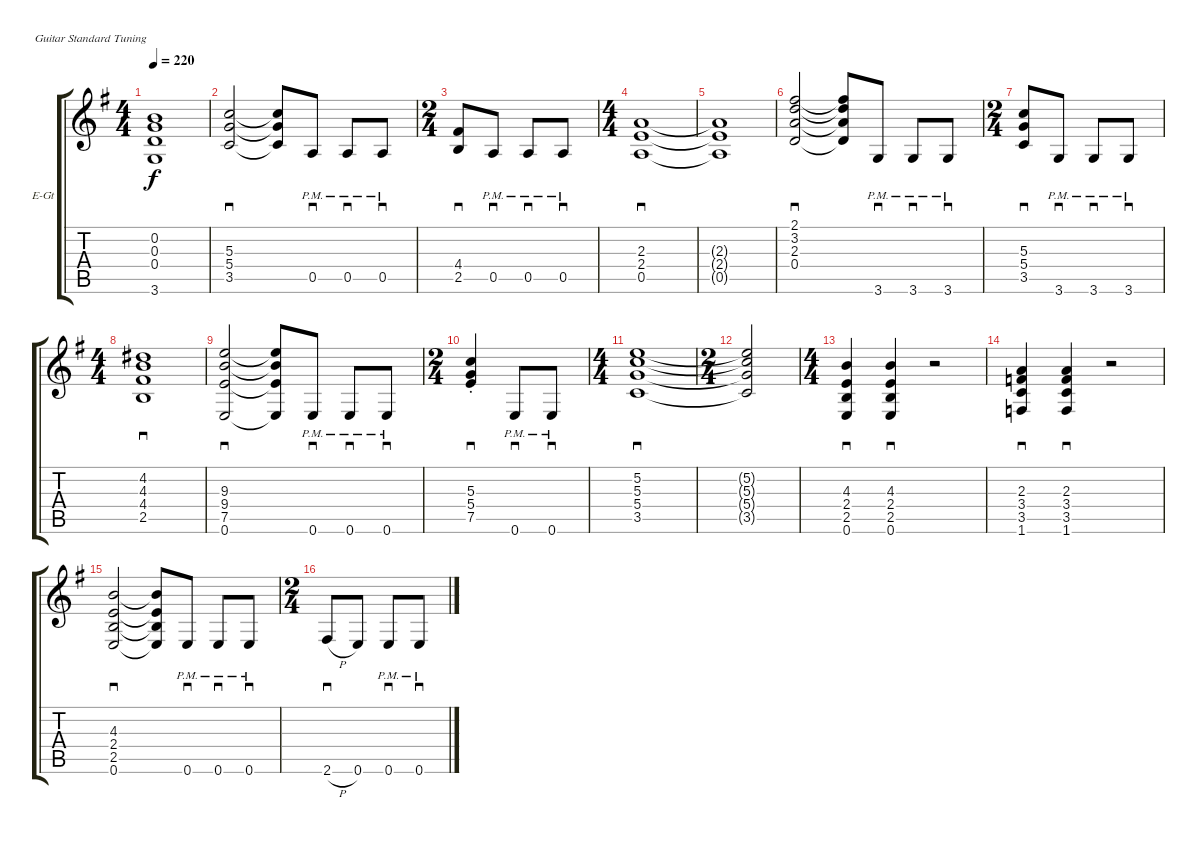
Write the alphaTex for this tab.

\defaultSystemsLayout 4
\bracketExtendMode groupsimilarinstruments
\firstSystemTrackNameOrientation horizontal
\otherSystemsTrackNameOrientation horizontal
\chordDiagramsInScore
\track ("Kirk H." "E-Gt") {instrument overdrivenguitar}
\staff {score tabs}
\tuning (E4 B3 G3 D3 A2 E2)
\ts (4 4)
\tempo 220
\clef g2
\scale
0.256303
\ks g
(3.6{t} 0.4{t} 0.3{t} 0.2{t}).1{dy f} |
\scale
0.256303 (3.5 5.4 5.3).2{sd} (3.5{t} 5.4{t} 5.3{t}).8 0.5{pm}.8{sd} 0.5{pm}.8{sd} 0.5{pm}.8{sd} |
\ts (2 4)
\scale
0.487395 (2.5 4.4).8{sd} 0.5{pm}.8{sd} 0.5{pm}.8{sd} 0.5{pm}.8{sd} |
\ts (4 4)
\scale
0.487395 (0.5 2.4 2.3).1{sd} |
\scale
0.256303 (0.5{t} 2.4{t} 2.3{t}).1 |
\scale
0.256303 (0.4 2.3 3.2 2.1).2{sd} (0.4{t} 2.3{t} 3.2{t} 2.1{t}).8 3.6{pm}.8{sd} 3.6{pm}.8{sd} 3.6{pm}.8{sd} |
\ts (2 4)
\scale
0.395904 (3.5 5.4 5.3).8{sd} 3.6{pm}.8{sd} 3.6{pm}.8{sd} 3.6{pm}.8{sd} |
\ts (4 4)
\scale
0.395904 (2.5 4.4 4.3 4.2).1{sd} |
\scale
0.208191 (0.6 7.5 9.4 9.3).2{sd} (0.6{t} 7.5{t} 9.4{t} 9.3{t}).8 0.6{pm}.8{sd} 0.6{pm}.8{sd} 0.6{pm}.8{sd} |
\ts (2 4)
\scale
0.333333 (7.5{st} 5.4 5.3).4{sd} 0.6{pm}.8{sd} 0.6{pm}.8{sd} |
\ts (4 4)
\scale
0.333333 (3.5 5.4 5.3 5.2).1{sd} |
\ts (2 4)
\scale
0.333333 (3.5{t} 5.4{t} 5.3{t} 5.2{t}).2 |
\ts (4 4)
\scale
0.487395 (0.6 2.5 2.4 4.3).4{sd} (0.6 2.5 2.4 4.3).4{sd} r.2 |
\scale
0.256303 (1.6 3.5 3.4 2.3).4{sd} (1.6 3.5 3.4 2.3).4{sd} r.2 |
\scale
0.256303 (0.6 2.5 2.4 4.3).2{sd} (0.6{t} 2.5{t} 2.4{t} 4.3{t}).8 0.6{pm}.8{sd} 0.6{pm}.8{sd} 0.6{pm}.8{sd} |
\ts (2 4)
\scale
0.395904 2.6{h}.8{sd} 0.6.8 0.6{pm}.8{sd} 0.6{pm}.8{sd}
